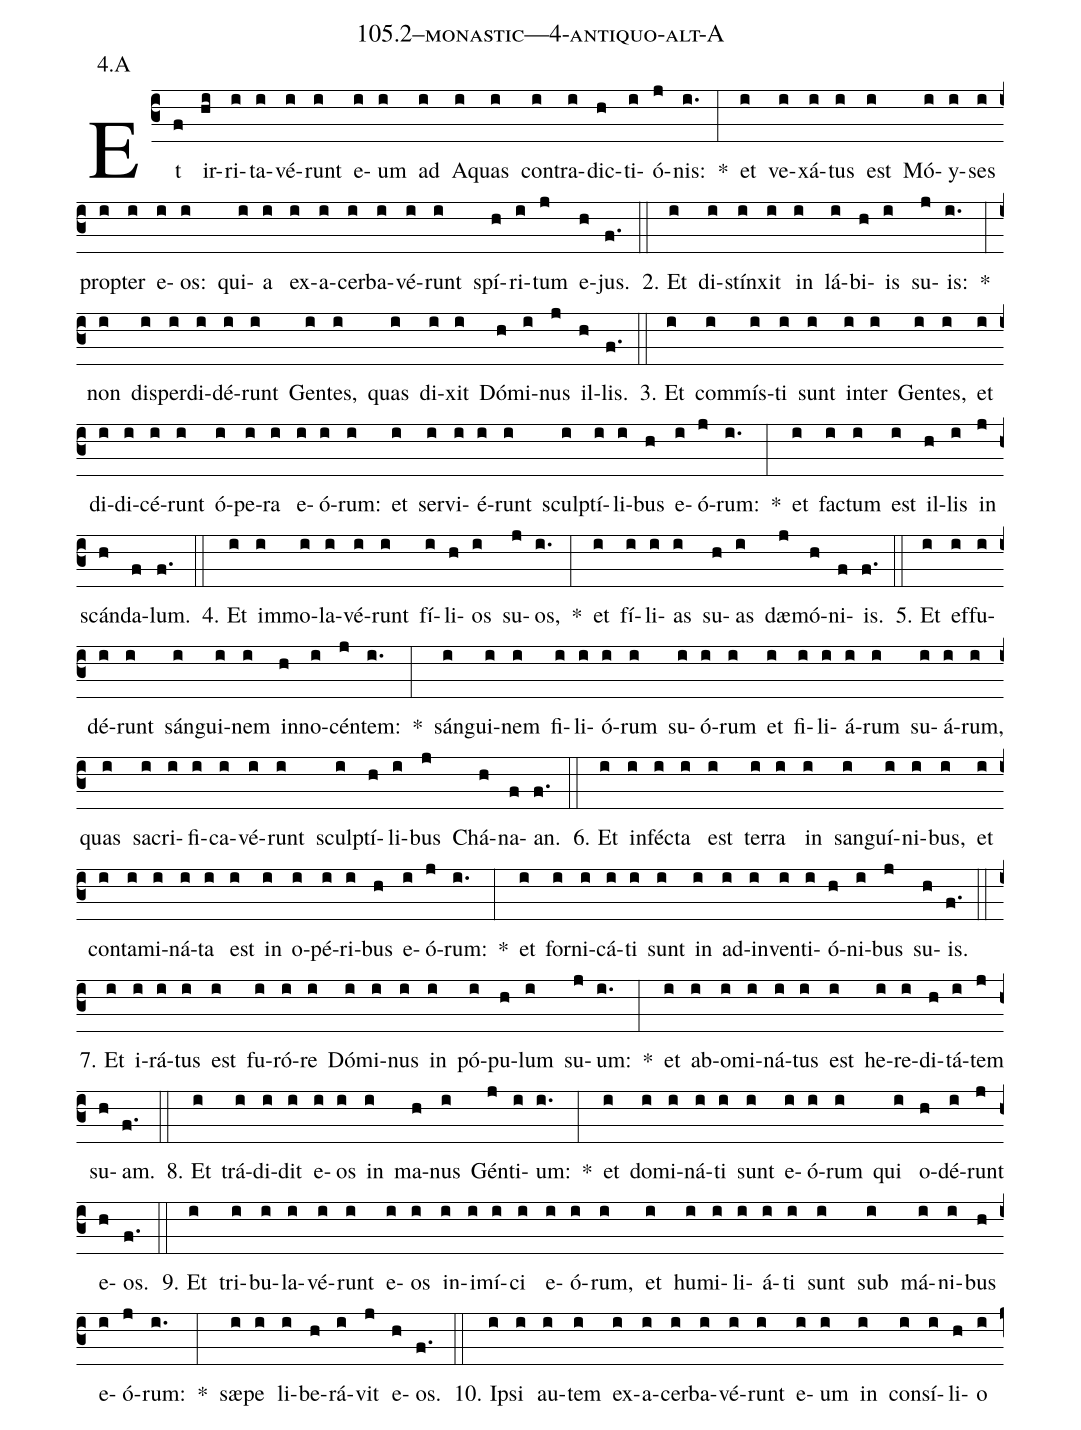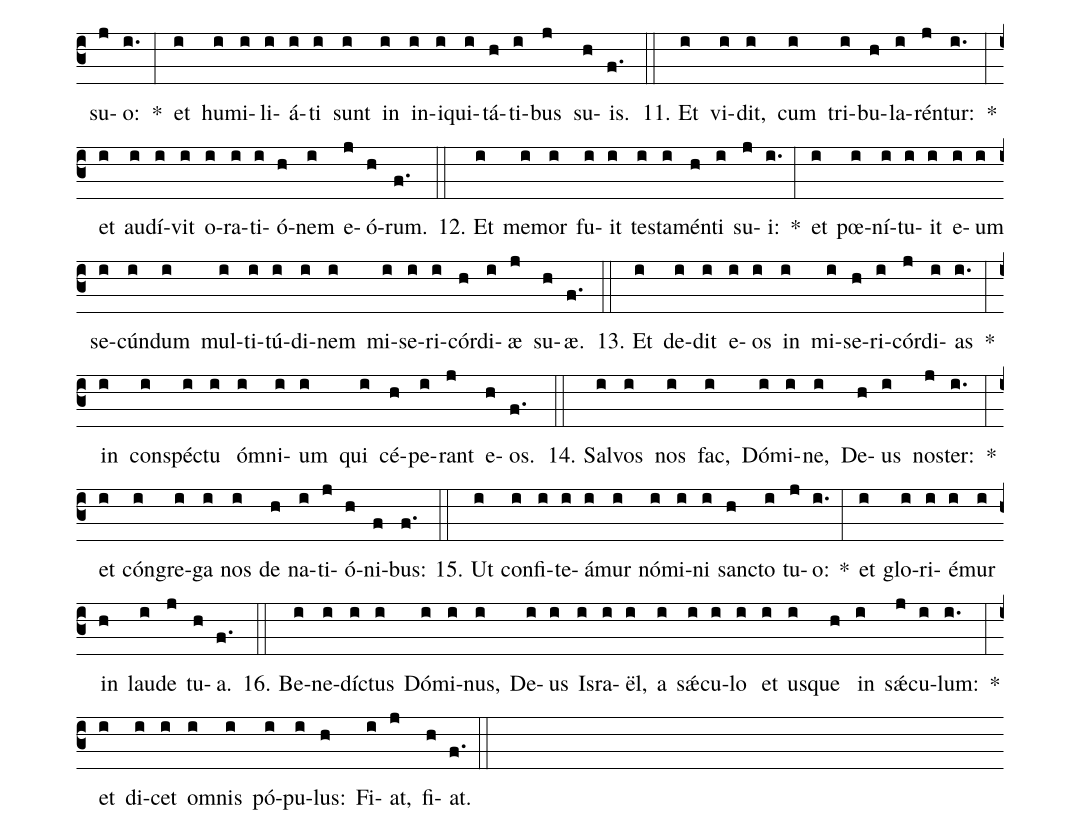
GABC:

name: 105.2--monastic---4-antiquo-alt-A;
annotation: 4.A;
%%
(c3)Et(f) ir(hi)ri(i)ta(i)vé(i)runt(i) e(i)um(i) ad(i) A(i)quas(i) con(i)tra(i)dic(h)ti(i)ó(j)nis:(i.) *(:) et(i) ve(i)xá(i)tus(i) est(i) Mó(i)y(i)ses(i) prop(i)ter(i) e(i)os:(i) qui(i)a(i) ex(i)a(i)cer(i)ba(i)vé(i)runt(i) spí(h)ri(i)tum(j) e(h)jus.(f.) (::)
2. Et(i) di(i)stín(i)xit(i) in(i) lá(i)bi(h)is(i) su(j)is:(i.) *(:) non(i) dis(i)per(i)di(i)dé(i)runt(i) Gen(i)tes,(i) quas(i) di(i)xit(i) Dó(h)mi(i)nus(j) il(h)lis.(f.) (::)
3. Et(i) com(i)mís(i)ti(i) sunt(i) in(i)ter(i) Gen(i)tes,(i) et(i) di(i)di(i)cé(i)runt(i) ó(i)pe(i)ra(i) e(i)ó(i)rum:(i) et(i) ser(i)vi(i)é(i)runt(i) sculp(i)tí(i)li(i)bus(h) e(i)ó(j)rum:(i.) *(:) et(i) fac(i)tum(i) est(i) il(h)lis(i) in(j) scán(h)da(f)lum.(f.) (::)
4. Et(i) im(i)mo(i)la(i)vé(i)runt(i) fí(i)li(h)os(i) su(j)os,(i.) *(:) et(i) fí(i)li(i)as(i) su(h)as(i) dæ(j)mó(h)ni(f)is.(f.) (::)
5. Et(i) ef(i)fu(i)dé(i)runt(i) sán(i)gui(i)nem(i) in(h)no(i)cén(j)tem:(i.) *(:) sán(i)gui(i)nem(i) fi(i)li(i)ó(i)rum(i) su(i)ó(i)rum(i) et(i) fi(i)li(i)á(i)rum(i) su(i)á(i)rum,(i) quas(i) sa(i)cri(i)fi(i)ca(i)vé(i)runt(i) sculp(i)tí(h)li(i)bus(j) Chá(h)na(f)an.(f.) (::)
6. Et(i) in(i)féc(i)ta(i) est(i) ter(i)ra(i) in(i) san(i)guí(i)ni(i)bus,(i) et(i) con(i)ta(i)mi(i)ná(i)ta(i) est(i) in(i) o(i)pé(i)ri(i)bus(h) e(i)ó(j)rum:(i.) *(:) et(i) for(i)ni(i)cá(i)ti(i) sunt(i) in(i) ad(i)in(i)ven(i)ti(i)ó(h)ni(i)bus(j) su(h)is.(f.) (::)
7. Et(i) i(i)rá(i)tus(i) est(i) fu(i)ró(i)re(i) Dó(i)mi(i)nus(i) in(i) pó(i)pu(h)lum(i) su(j)um:(i.) *(:) et(i) ab(i)o(i)mi(i)ná(i)tus(i) est(i) he(i)re(i)di(h)tá(i)tem(j) su(h)am.(f.) (::)
8. Et(i) trá(i)di(i)dit(i) e(i)os(i) in(i) ma(h)nus(i) Gén(j)ti(i)um:(i.) *(:) et(i) do(i)mi(i)ná(i)ti(i) sunt(i) e(i)ó(i)rum(i) qui(i) o(h)dé(i)runt(j) e(h)os.(f.) (::)
9. Et(i) tri(i)bu(i)la(i)vé(i)runt(i) e(i)os(i) in(i)i(i)mí(i)ci(i) e(i)ó(i)rum,(i) et(i) hu(i)mi(i)li(i)á(i)ti(i) sunt(i) sub(i) má(i)ni(i)bus(h) e(i)ó(j)rum:(i.) *(:) sæ(i)pe(i) li(i)be(h)rá(i)vit(j) e(h)os.(f.) (::)
10. Ip(i)si(i) au(i)tem(i) ex(i)a(i)cer(i)ba(i)vé(i)runt(i) e(i)um(i) in(i) con(i)sí(i)li(h)o(i) su(j)o:(i.) *(:) et(i) hu(i)mi(i)li(i)á(i)ti(i) sunt(i) in(i) in(i)i(i)qui(i)tá(h)ti(i)bus(j) su(h)is.(f.) (::)
11. Et(i) vi(i)dit,(i) cum(i) tri(i)bu(h)la(i)rén(j)tur:(i.) *(:) et(i) au(i)dí(i)vit(i) o(i)ra(i)ti(i)ó(h)nem(i) e(j)ó(h)rum.(f.) (::)
12. Et(i) me(i)mor(i) fu(i)it(i) tes(i)ta(i)mén(h)ti(i) su(j)i:(i.) *(:) et(i) pœ(i)ní(i)tu(i)it(i) e(i)um(i) se(i)cún(i)dum(i) mul(i)ti(i)tú(i)di(i)nem(i) mi(i)se(i)ri(i)cór(h)di(i)æ(j) su(h)æ.(f.) (::)
13. Et(i) de(i)dit(i) e(i)os(i) in(i) mi(i)se(h)ri(i)cór(j)di(i)as(i.) *(:) in(i) con(i)spéc(i)tu(i) óm(i)ni(i)um(i) qui(i) cé(h)pe(i)rant(j) e(h)os.(f.) (::)
14. Sal(i)vos(i) nos(i) fac,(i) Dó(i)mi(i)ne,(i) De(h)us(i) nos(j)ter:(i.) *(:) et(i) cón(i)gre(i)ga(i) nos(i) de(h) na(i)ti(j)ó(h)ni(f)bus:(f.) (::)
15. Ut(i) con(i)fi(i)te(i)á(i)mur(i) nó(i)mi(i)ni(i) sanc(h)to(i) tu(j)o:(i.) *(:) et(i) glo(i)ri(i)é(i)mur(i) in(h) lau(i)de(j) tu(h)a.(f.) (::)
16. Be(i)ne(i)díc(i)tus(i) Dó(i)mi(i)nus,(i) De(i)us(i) Is(i)ra(i)ël,(i) a(i) sǽ(i)cu(i)lo(i) et(i) us(i)que(h) in(i) sǽ(j)cu(i)lum:(i.) *(:) et(i) di(i)cet(i) om(i)nis(i) pó(i)pu(i)lus:(h) Fi(i)at,(j) fi(h)at.(f.) (::)
